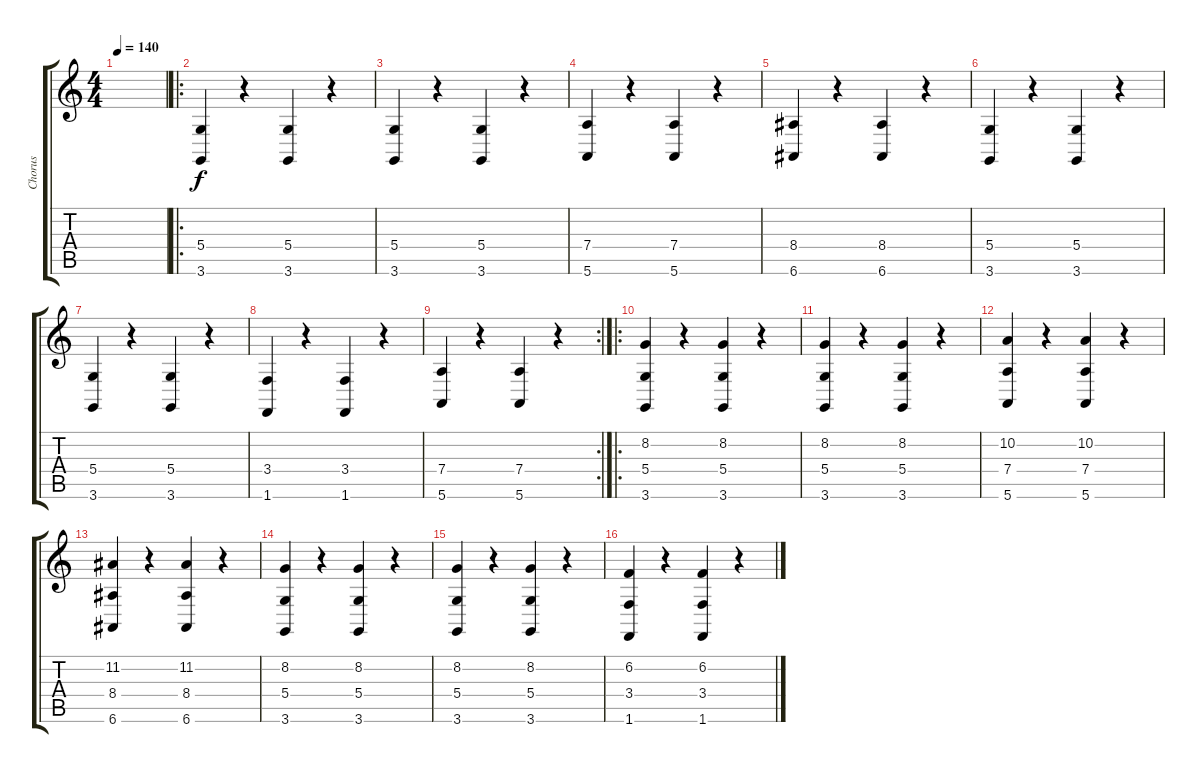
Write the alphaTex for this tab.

\track ("Chorus" "Chorus") {instrument pad5bowed}
\staff {score tabs}
\tuning (E4 B3 G3 D3 A2 E2) {hide}
\ts (4 4)
\tempo 140
\clef g2
\ks c
|
\ro
(5.4 3.6).4 r.4 (5.4 3.6).4 r.4 |
(5.4 3.6).4 r.4 (5.4 3.6).4 r.4 |
(7.4 5.6).4 r.4 (7.4 5.6).4 r.4 |
(8.4 6.6).4 r.4 (8.4 6.6).4 r.4 |
(5.4 3.6).4 r.4 (5.4 3.6).4 r.4 |
(5.4 3.6).4 r.4 (5.4 3.6).4 r.4 |
(3.4 1.6).4 r.4 (3.4 1.6).4 r.4 |
\rc 2
(7.4 5.6).4 r.4 (7.4 5.6).4 r.4 |
\ro
(8.2 5.4 3.6).4{dy f} r.4 (8.2 5.4 3.6).4 r.4 |
(8.2 5.4 3.6).4 r.4 (8.2 5.4 3.6).4 r.4 |
(10.2 7.4 5.6).4 r.4 (10.2 7.4 5.6).4 r.4 |
(11.2 8.4 6.6).4 r.4 (11.2 8.4 6.6).4 r.4 |
(8.2 5.4 3.6).4 r.4 (8.2 5.4 3.6).4 r.4 |
(8.2 5.4 3.6).4 r.4 (8.2 5.4 3.6).4 r.4 |
(6.2 3.4 1.6).4 r.4 (6.2 3.4 1.6).4 r.4
